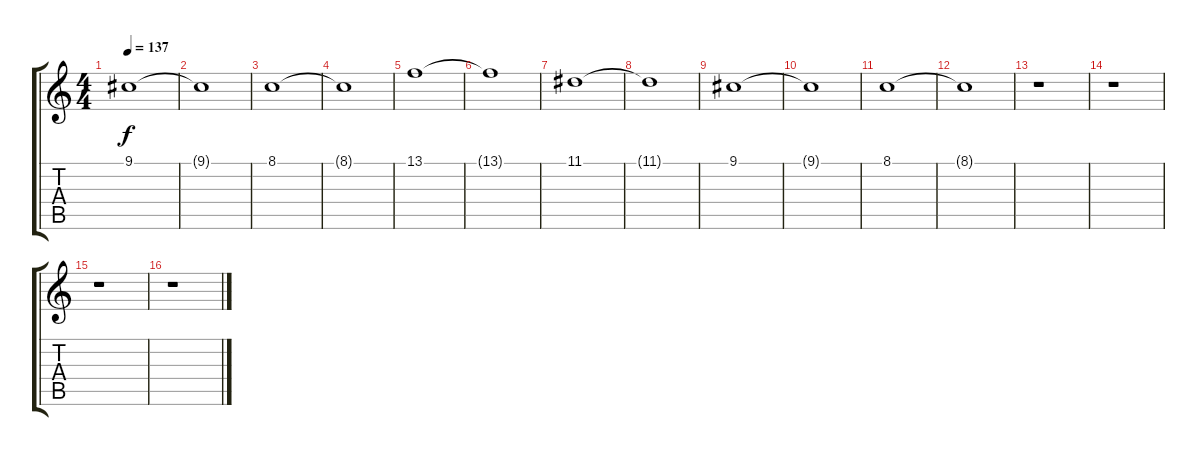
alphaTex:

\track "" {instrument pad6metallic}
\staff {score tabs}
\tuning (E4 B3 G3 D3 A2 E2) {hide}
\ts (4 4)
\tempo 137
\clef g2
\ks c
9.1.1{dy f} |
9.1{t}.1 |
8.1.1 |
8.1{t}.1 |
13.1.1 |
13.1{t}.1 |
11.1.1 |
11.1{t}.1 |
9.1.1 |
9.1{t}.1 |
8.1.1 |
8.1{t}.1 |
r.1 |
r.1 |
r.1 |
r.1
